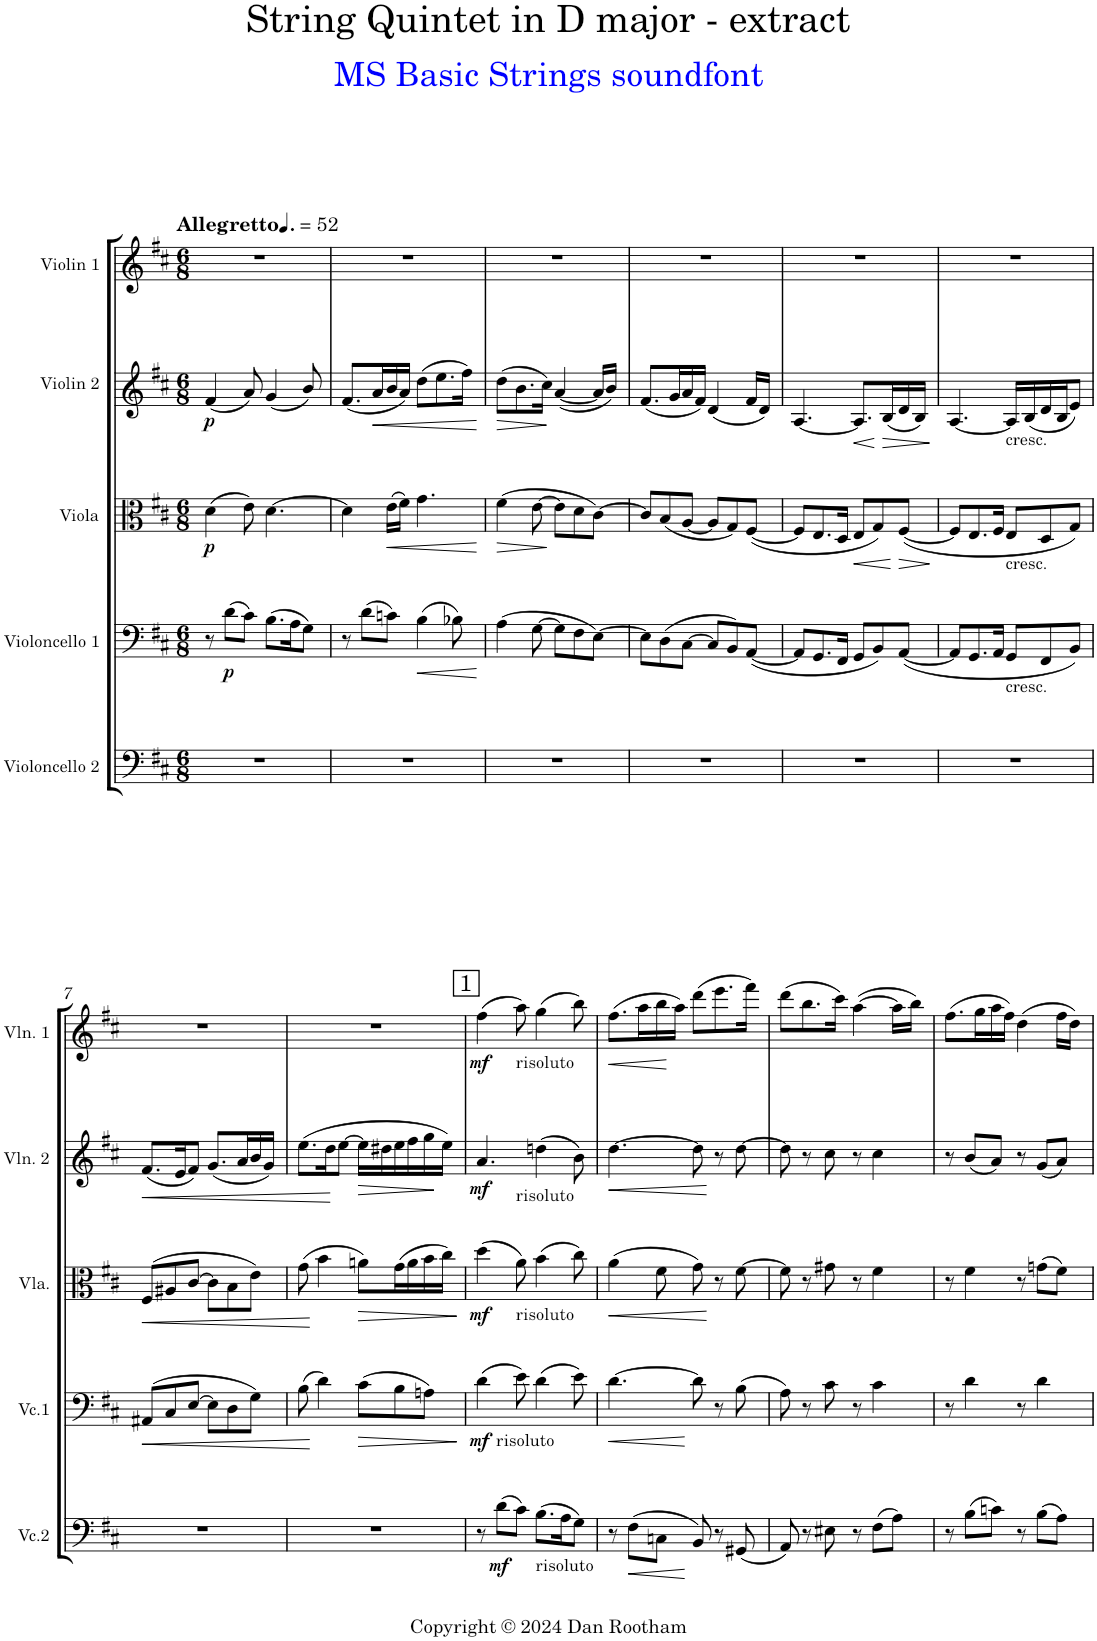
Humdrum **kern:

**kern	**dynam	**kern	**dynam	**kern	**dynam	**kern	**dynam	**kern	**dynam
*part5	*part5	*part4	*part4	*part3	*part3	*part2	*part2	*part1	*part1
*staff5	*staff5	*staff4	*staff4	*staff3	*staff3	*staff2	*staff2	*staff1	*staff1
*I"Violoncello 2	*	*I"Violoncello 1	*	*I"Viola	*	*I"Violin 2	*	*I"Violin 1	*
*I'Vc.2	*	*I'Vc.1	*	*I'Vla.	*	*I'Vln. 2	*	*I'Vln. 1	*
*clefF4	*	*clefF4	*	*clefC3	*	*clefG2	*	*clefG2	*
*k[f#c#]	*	*k[f#c#]	*	*k[f#c#]	*	*k[f#c#]	*	*k[f#c#]	*
*D:	*	*D:	*	*D:	*	*D:	*	*D:	*
*M6/8	*	*M6/8	*	*M6/8	*	*M6/8	*	*M6/8	*
*MM78	*	*MM78	*	*MM78	*	*MM78	*	*MM78	*
=1	=1	=1	=1	=1	=1	=1	=1	=1	=1
!	!	!	!	!	!	!	!	!LO:TX:a:B:t=Allegretto	!
!	!	!	!	!	!LO:DY:b	!	!LO:DY:b	!	!
2.r	.	8r	.	(4d\	p	(4f#/	p	2.r	.
!	!	!	!LO:DY:b	!	!	!	!	!	!
.	.	(8d\L	p	.	.	.	.	.	.
.	.	8c#\J)	.	8e\)	.	8a/)	.	.	.
.	.	(8.B\L	.	[4.d\	.	(4g/	.	.	.
.	.	16A\K	.	.	.	.	.	.	.
.	.	8G\J)	.	.	.	8b/)	.	.	.
=2	=2	=2	=2	=2	=2	=2	=2	=2	=2
2.r	.	8r	.	4d\]	.	(8.f#/L	.	2.r	.
.	.	(8d\L	.	.	.	.	.	.	.
!	!	!	!	!	!	!	!LO:HP:b	!	!
.	.	.	.	.	.	16a/L	<	.	.
!	!	!	!	!	!LO:HP:b	!	!	!	!
.	.	8cn\J)	.	(16e\LL	<	16b/	.	.	.
.	.	.	.	16f#\JJ)	.	16a/JJ)	.	.	.
!	!	!	!LO:HP:b	!	!	!	!	!	!
.	.	(4B\	<	4.g\	.	(8dd\L	.	.	.
.	.	.	.	.	.	8.ee\	.	.	.
.	.	8B-X\)	.	.	.	.	.	.	.
.	.	.	.	.	.	16ff#\Jk)	.	.	.
.	.	.	[	.	[	.	[	.	.
=3	=3	=3	=3	=3	=3	=3	=3	=3	=3
!	!	!	!	!	!LO:HP:b	!	!LO:HP:b	!	!
2.r	.	(4A\	.	(4f#\	>	(8dd\L	>	2.r	.
.	.	.	.	.	.	8.b\	.	.	.
.	.	[8G\	.	[8e\	.	.	.	.	.
.	.	.	.	.	.	16cc#\Jk)	.	.	.
.	.	8G\L]	.	8e\L]	]	([4a/	]	.	.
.	.	8F#\	.	8d\	.	.	.	.	.
.	.	[8E\J)	.	[8c#\J)	.	16a/LL]	.	.	.
.	.	.	.	.	.	16b/JJ)	.	.	.
=4	=4	=4	=4	=4	=4	=4	=4	=4	=4
2.r	.	8E\L]	.	8c#/L]	.	(8.f#/L	.	2.r	.
.	.	(8D\	.	(8B/	.	.	.	.	.
.	.	.	.	.	.	16g/L	.	.	.
.	.	[8C#\J	.	[8A/J	.	16a/	.	.	.
.	.	.	.	.	.	16f#/JJ)	.	.	.
.	.	8C#/L]	.	8A/L]	.	(4d/	.	.	.
.	.	8BB/)	.	8G/)	.	.	.	.	.
.	.	([8AA/J	.	([8F#/J	.	16f#/LL	.	.	.
.	.	.	.	.	.	16d/JJ)	.	.	.
=5	=5	=5	=5	=5	=5	=5	=5	=5	=5
2.r	.	8AA/L]	.	8F#/L]	.	[4.A/	.	2.r	.
.	.	8.GG/	.	8.E/	.	.	.	.	.
.	.	16FF#/Jk	.	16D/Jk	.	.	.	.	.
!	!	!	!	!	!LO:HP:b	!	!LO:HP:b	!	!
.	.	8GG/L	.	8E/L	<	8.A/L]	<	.	.
.	.	8BB/)	.	8G/)	.	.	.	.	.
!	!	!	!	!	!	!	!LO:HP:n=1:b	!	!
.	.	.	.	.	.	(16B/L	[ >	.	.
!	!	!	!	!	!LO:HP:n=1:b	!	!	!	!
.	.	([8AA/J	.	([8F#/J	[ >	16d/	.	.	.
.	.	.	.	.	.	16B/JJ)	.	.	.
.	.	.	.	.	]	.	]	.	.
=6	=6	=6	=6	=6	=6	=6	=6	=6	=6
2.r	.	8AA/L]	.	8F#/L]	.	[4.A/	.	2.r	.
.	.	8.GG/	.	8.E/	.	.	.	.	.
.	.	16AA/Jk	.	16F#/Jk	.	.	.	.	.
!	!	!	!	!	!	!LO:TX:b:t=cresc.	!	!	!
!	!	!	!	!LO:TX:b:t=cresc.	!	!	!	!	!
!	!	!LO:TX:b:t=cresc.	!	!	!	!	!	!	!
.	.	8GG/L	.	8E/L	.	16A/LL]	.	.	.
.	.	.	.	.	.	(16B/	.	.	.
.	.	8FF#/	.	8D/	.	16d/	.	.	.
.	.	.	.	.	.	16B/J	.	.	.
.	.	8BB/J)	.	8G/J)	.	8e/J)	.	.	.
!!LO:LB:g=z
=7	=7	=7	=7	=7	=7	=7	=7	=7	=7
!	!	!	!LO:HP:b	!	!LO:HP:b	!	!LO:HP:b	!	!
2.r	.	(8AA#X/L	<	(8F#/L	<	(8.f#/L	<	2.r	.
.	.	8C#/	.	8A#X/	.	.	.	.	.
.	.	.	.	.	.	16e/K	.	.	.
.	.	[8E/J	.	[8c#/J	.	8f#/J)	.	.	.
.	.	8E\L]	.	8c#\L]	.	(8.g/L	.	.	.
.	.	8D\	.	8B\	.	.	.	.	.
.	.	.	.	.	.	16a/L	.	.	.
.	.	8G\J)	.	8e\J)	.	16b/	.	.	.
.	.	.	.	.	.	16g/JJ)	.	.	.
=8	=8	=8	=8	=8	=8	=8	=8	=8	=8
2.r	.	(8B\	.	(8g\	.	(8.ee\L	.	2.r	.
.	.	4d\)	[	4b\	[	.	.	.	.
.	.	.	.	.	.	16dd\K	.	.	.
.	.	.	.	.	.	[8ee\J	[	.	.
!	!	!	!LO:HP:b	!	!LO:HP:b	!	!LO:HP:b	!	!
.	.	(8c#\L	>	8an\L)	>	16ee\LL]	>	.	.
.	.	.	.	.	.	16dd#X\	.	.	.
.	.	8B\	.	(16g\L	.	16ee\	.	.	.
.	.	.	.	16a\	.	16ff#\	.	.	.
.	.	8An\J)	.	16b\	.	16gg\	.	.	.
.	.	.	.	16cc#\JJ)	.	16ee\JJ)	]	.	.
.	.	.	]	.	]	.	.	.	.
!!LO:REH:place=s1:a:cj:fs=14:t=1
=9	=9	=9	=9	=9	=9	=9	=9	=9	=9
!	!	!	!LO:DY:b	!	!LO:DY:b	!	!LO:DY:b	!	!LO:DY:b
*	*	*^	*	*	*	*^	*	*	*
8r	.	(4d\	8ryy	mf	(4dd\	mf	4.a/	4ryy	mf	(4ff#\	mf
!	!	!	!LO:TX:b:t=risoluto	!	!	!	!	!	!	!	!
!	!LO:DY:b	!	!	!	!	!	!	!	!	!	!
(8d\L	mf	.	2ryy	.	.	.	.	.	.	.	.
!	!	!	!	!	!	!	!	!	!	!LO:TX:b:t=risoluto	!
!	!	!	!	!	!	!	!	!LO:TX:b:t=risoluto	!	!	!
!	!	!	!	!	!LO:TX:b:t=risoluto	!	!	!	!	!	!
8c#\J)	.	8e\)	.	.	8a\)	.	.	2ryy	.	8aa\)	.
!LO:TX:b:t=risoluto	!	!	!	!	!	!	!	!	!	!	!
(8.B\L	.	(4d\	.	.	(4b\	.	(4ddn\	.	.	(4gg\	.
16A\K	.	.	.	.	.	.	.	.	.	.	.
8G\J)	.	8e\)	8ryy	.	8cc#\)	.	8b\)	.	.	8bb\)	.
=10	=10	=10	=10	=10	=10	=10	=10	=10	=10	=10	=10
!	!	!	!	!LO:HP:b	!	!LO:HP:b	!	!	!LO:HP:b	!	!LO:HP:b
*	*	*v	*v	*	*	*	*v	*v	*	*	*
8r	.	[4.d\	<	(4a\	<	[4.dd\	<	(8.ff#\L	<
!	!LO:HP:b	!	!	!	!	!	!	!	!
(8F#\L	<	.	.	.	.	.	.	.	.
.	.	.	.	.	.	.	.	16aa\L	.
8Cn\J	.	.	.	8f#\	.	.	.	16bb\	.
.	.	.	.	.	.	.	.	16aa\JJ)	[
8BB/)	[	8d\]	[	8g\)	.	8dd\]	.	(8ddd\L	.
8r	.	8r	.	8r	[	8r	[	8.eee\	.
(8GG#X/	.	(8B\	.	[8f#\	.	[8dd\	.	.	.
.	.	.	.	.	.	.	.	16fff#\Jk)	.
=11	=11	=11	=11	=11	=11	=11	=11	=11	=11
8AA/)	.	8A\)	.	8f#\]	.	8dd\]	.	(8ddd\L	.
8r	.	8r	.	8r	.	8r	.	8.bb\	.
8E#X\	.	8c#\	.	8g#X\	.	8cc#\	.	.	.
.	.	.	.	.	.	.	.	16ccc#\Jk)	.
8r	.	8r	.	8r	.	8r	.	([4aa\	.
(8F#\L	.	4c#\	.	4f#\	.	4cc#\	.	.	.
8A\J)	.	.	.	.	.	.	.	16aa\LL]	.
.	.	.	.	.	.	.	.	16bb\JJ)	.
=12	=12	=12	=12	=12	=12	=12	=12	=12	=12
8r	.	8r	.	8r	.	8r	.	(8.ff#\L	.
(8B\L	.	4d\	.	4f#\	.	(8b/L	.	.	.
.	.	.	.	.	.	.	.	16gg\L	.
8cn\J)	.	.	.	.	.	8a/J)	.	16aa\	.
.	.	.	.	.	.	.	.	16ff#\JJ)	.
8r	.	8r	.	8r	.	8r	.	(4dd\	.
(8B\L	.	4d\	.	(8gn\L	.	(8g/L	.	.	.
8A\J)	.	.	.	8f#\J)	.	8a/J)	.	16ff#\LL	.
.	.	.	.	.	.	.	.	16dd\JJ)	.
=	=	=	=	=	=	=	=	=	=
*-	*-	*-	*-	*-	*-	*-	*-	*-	*-
